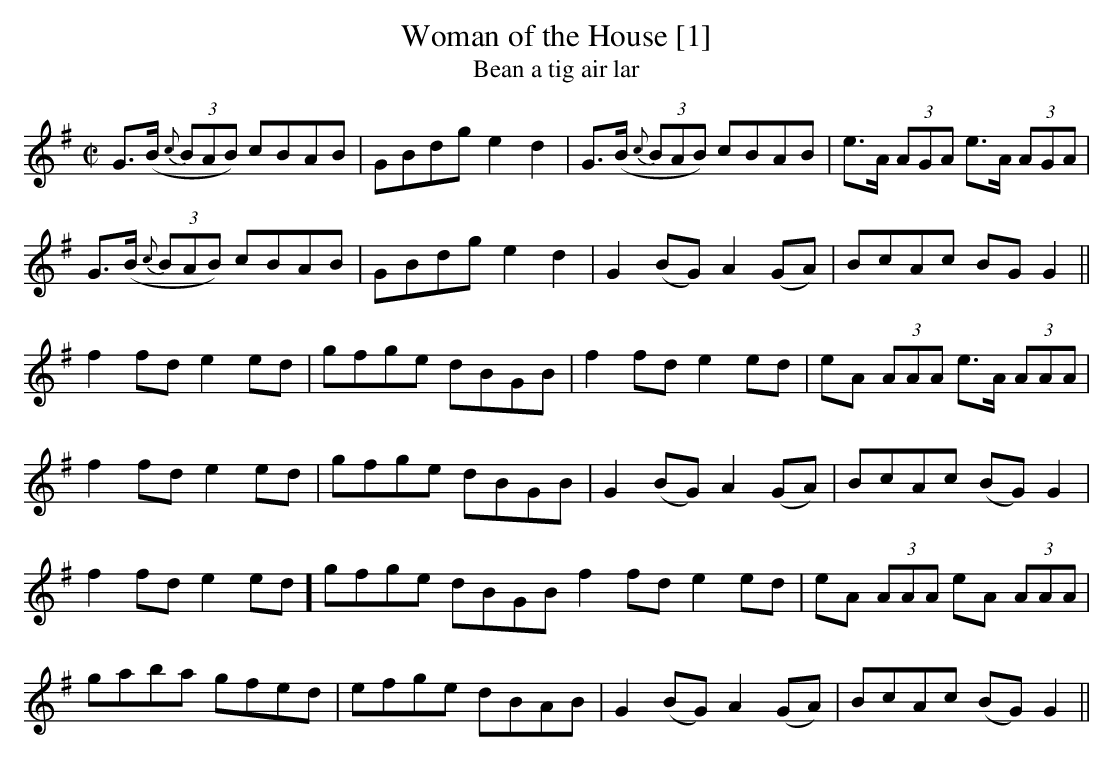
X:1
T:Woman of the House [1]
T:Bean a tig air lar
M:C|
L:1/8
K:G
G>(B {c}(3BAB) cBAB|GBdg e2d2|G>(B {c}(3BAB) cBAB|e>A (3AGA e>A (3AGA|
G>(B {c}(3BAB) cBAB|GBdg e2d2|G2 (BG) A2 (GA)|BcAc BG G2||
f2 fd e2 ed|gfge dBGB|f2 fd e2 ed|eA (3AAA e>A (3AAA|
f2 fd e2 ed|gfge dBGB|G2 (BG) A2 (GA)|BcAc (BG) G2|
f2 fd e2 ed]gfge dBGB}f2 fd e2 ed|eA (3AAA eA (3AAA|
gaba gfed|efge dBAB|G2 (BG) A2 (GA)|BcAc (BG) G2||
